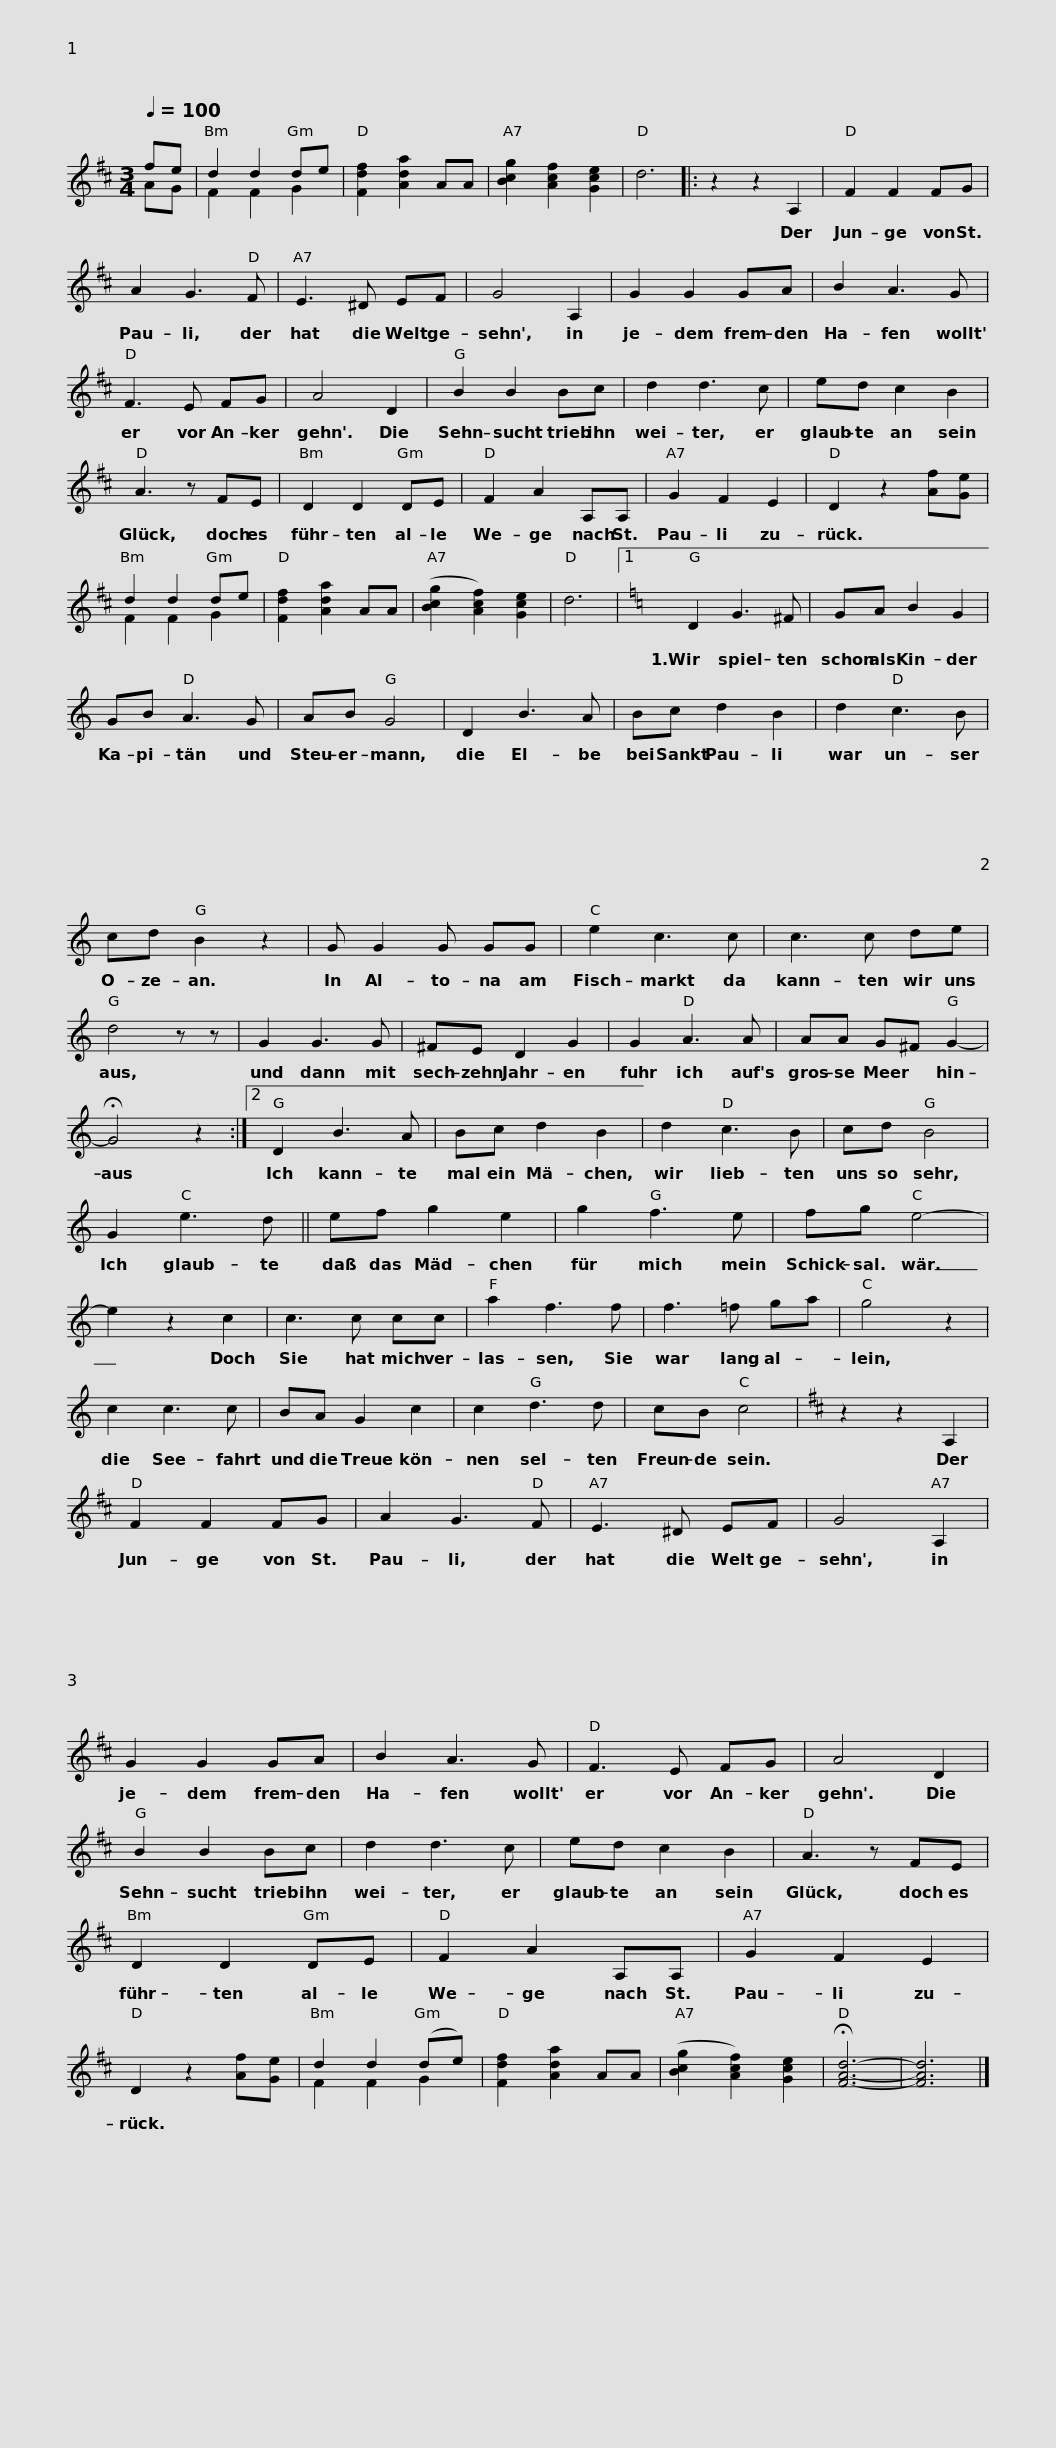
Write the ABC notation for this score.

X:1
%%score ( 1 2 )
L:1/8
Q:1/4=100
M:3/4
I:linebreak $
K:D
V:1 treble
V:2 treble
V:1
 fe | d2 d2 de | [Fdf]2 [Ada]2 AA | [Bcg]2 [Acf]2 [Gce]2 | d6 |: %5
 z2 z2 A,2 | F2 F2 FG | A2 G3 F | E3 ^D EF | G4 A,2 | %10
 G2 G2 GA | B2 A3 G | F3 E FG | A4 D2 |$ B2 B2 Bc | %15
 d2 d3 c | ed c2 B2 | A3 z FE | D2 D2 DE | F2 A2 A,A, | %20
 G2 F2 E2 | D2 z2 [Af][Ge] | d2 d2 de | [Fdf]2 [Ada]2 AA | ([Bcg]2 [Acf]2) [Gce]2 | %25
 d6 |1[K:C] D2 G3 ^F | GA B2 G2 |$ GB A3 G | AB G4 | %30
 D2 B3 A | Bc d2 B2 | d2 c3 B | cd B2 z2 | G G2 G GG | %35
 e2 c3 c | c3 c de | d4 z z | G2 G3 G | ^FE D2 G2 | %40
 G2 A3 A |$ AA G^F G2- | !fermata!G4 z2 :|2[K:C] D2 B3 A | Bc d2 B2 | %45
 d2 c3 B | cd B4 | G2 e3 d || ef g2 e2 | g2 f3 e | %50
 fg e4- | e2 z2 c2 | c3 c cc | a2 f3 f | f3 =f ga |$ %55
 g4 z2 | c2 c3 c | BA G2 c2 | c2 d3 d | cB c4 | %60
[K:D] z2 z2 A,2 | F2 F2 FG | A2 G3 F | E3 ^D EF | G4 A,2 | %65
 G2 G2 GA | B2 A3 G | F3 E FG | A4 D2 |$ B2 B2 Bc | %70
 d2 d3 c | ed c2 B2 | A3 z FE | D2 D2 DE | F2 A2 A,A, | %75
 G2 F2 E2 | D2 z2 [Af][Ge] | d2 d2 (de) | [Fdf]2 [Ada]2 AA | ([Bcg]2 [Acf]2) [Gce]2 | %80
 !fermata![FAd]6- | [FAd]6 |] %82
V:2
 AG | F2 F2 G2 | x6 | x6 | x6 |: %5
 x6 | x6 | x6 | x6 | x6 | %10
 x6 | x6 | x6 | x6 |$ x6 | %15
 x6 | x6 | x6 | x6 | x6 | %20
 x6 | x6 | F2 F2 G2 | x6 | x6 | %25
 x6 |1[K:C] x6 | x6 |$ x6 | x6 | %30
 x6 | x6 | x6 | x6 | x6 | %35
 x6 | x6 | x6 | x6 | x6 | %40
 x6 |$ x6 | x6 :|2[K:C] x6 | x6 | %45
 x6 | x6 | x6 || x6 | x6 | %50
 x6 | x6 | x6 | x6 | x6 |$ %55
 x6 | x6 | x6 | x6 | x6 | %60
[K:D] x6 | x6 | x6 | x6 | x6 | %65
 x6 | x6 | x6 | x6 |$ x6 | %70
 x6 | x6 | x6 | x6 | x6 | %75
 x6 | x6 | F2 F2 G2 | x6 | x6 | %80
 x6 | x6 |] %82
